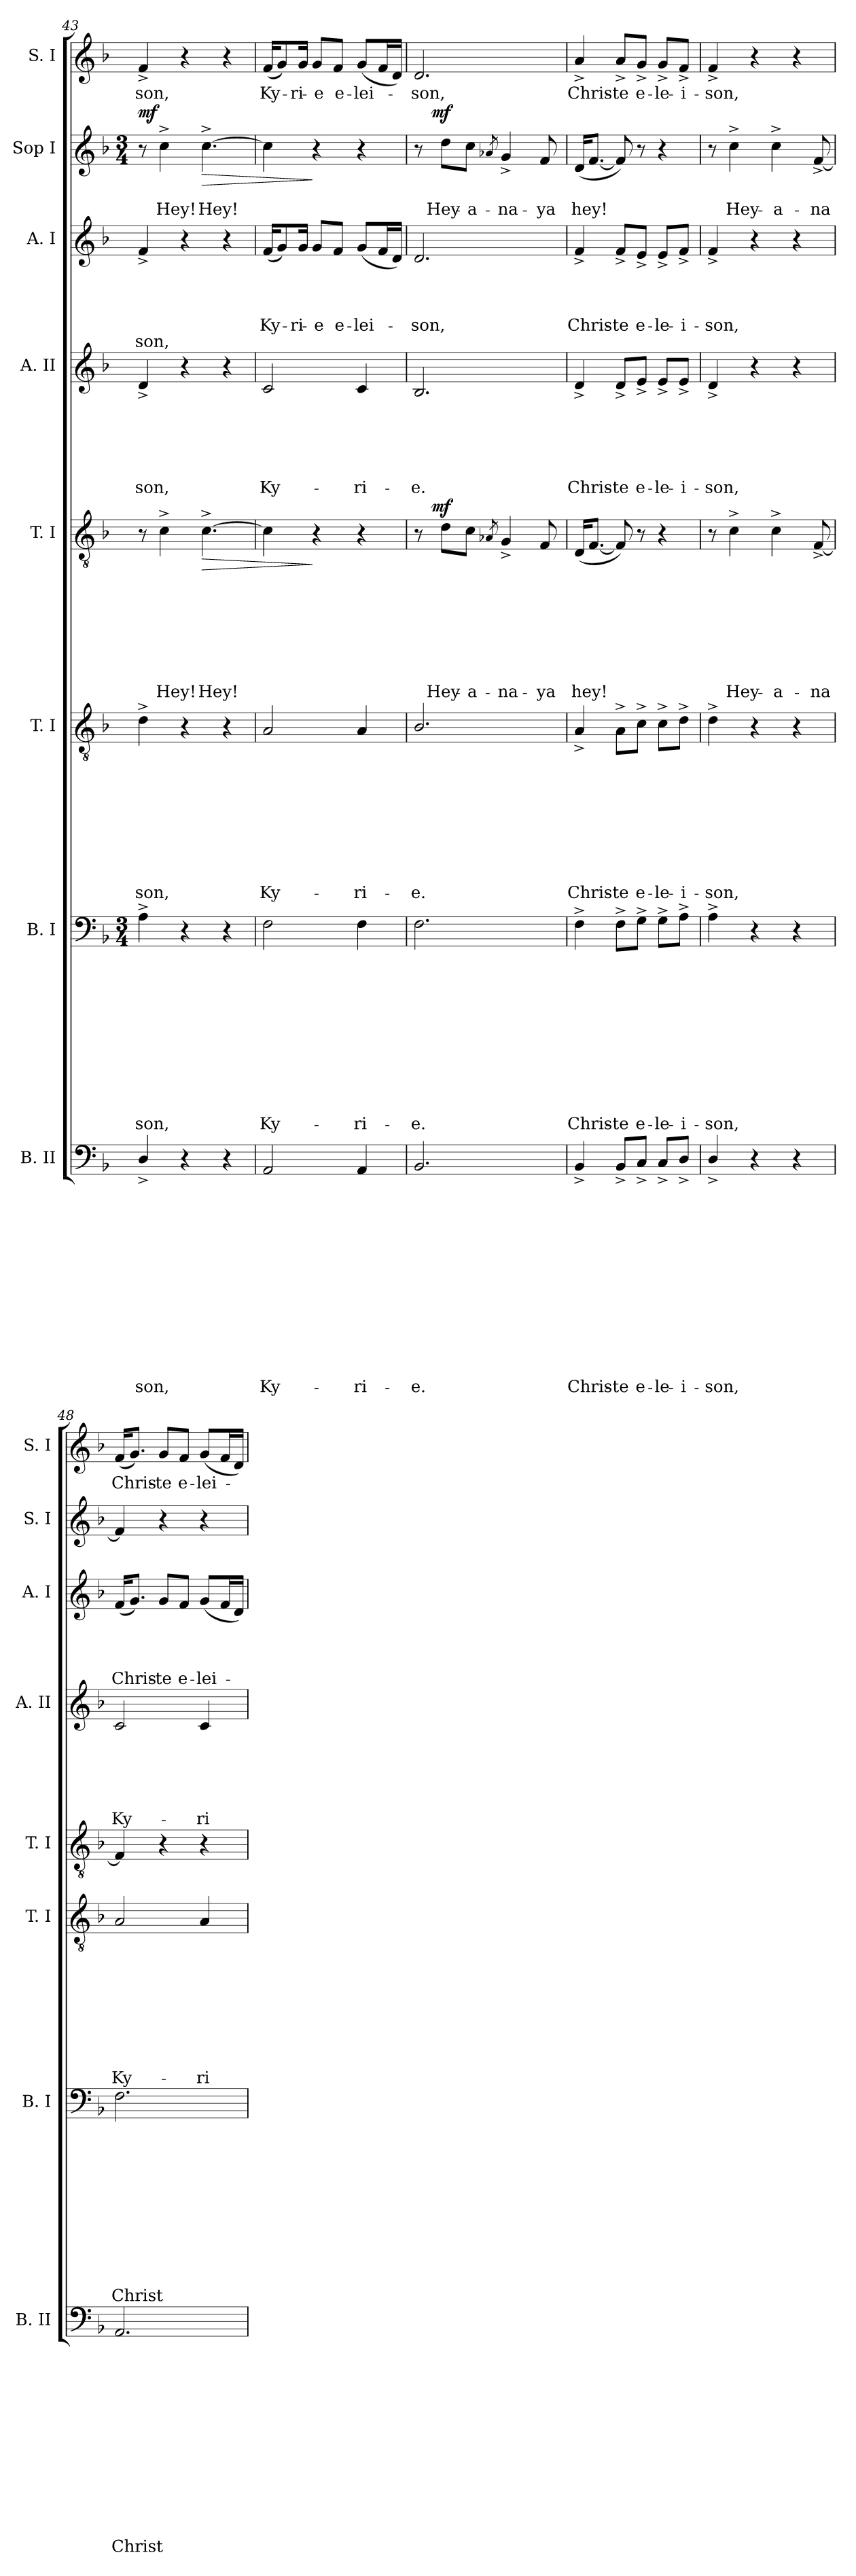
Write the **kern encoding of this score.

**kern	**text	**text	**text	**text	**text	**text	**text	**text	**text	**text	**text	**text	**text	**kern	**text	**text	**text	**text	**text	**text	**text	**text	**text	**text	**text	**kern	**text	**text	**text	**text	**text	**text	**text	**text	**text	**kern	**text	**text	**text	**text	**text	**text	**text	**text	**dynam	**kern	**text	**text	**text	**text	**text	**text	**kern	**text	**text	**text	**text	**text	**kern	**text	**text	**dynam	**kern	**text
*part8	*part8	*part8	*part8	*part8	*part8	*part8	*part8	*part8	*part8	*part8	*part8	*part8	*part8	*part7	*part7	*part7	*part7	*part7	*part7	*part7	*part7	*part7	*part7	*part7	*part7	*part6	*part6	*part6	*part6	*part6	*part6	*part6	*part6	*part6	*part6	*part5	*part5	*part5	*part5	*part5	*part5	*part5	*part5	*part5	*part5	*part4	*part4	*part4	*part4	*part4	*part4	*part4	*part3	*part3	*part3	*part3	*part3	*part3	*part2	*part2	*part2	*part2	*part1	*part1
*staff8	*staff8	*staff8	*staff8	*staff8	*staff8	*staff8	*staff8	*staff8	*staff8	*staff8	*staff8	*staff8	*staff8	*staff7	*staff7	*staff7	*staff7	*staff7	*staff7	*staff7	*staff7	*staff7	*staff7	*staff7	*staff7	*staff6	*staff6	*staff6	*staff6	*staff6	*staff6	*staff6	*staff6	*staff6	*staff6	*staff5	*staff5	*staff5	*staff5	*staff5	*staff5	*staff5	*staff5	*staff5	*staff5	*staff4	*staff4	*staff4	*staff4	*staff4	*staff4	*staff4	*staff3	*staff3	*staff3	*staff3	*staff3	*staff3	*staff2	*staff2	*staff2	*staff2	*staff1	*staff1
*I"B. II	*	*	*	*	*	*	*	*	*	*	*	*	*	*I"B. I	*	*	*	*	*	*	*	*	*	*	*	*I"T. I	*	*	*	*	*	*	*	*	*	*I"T. I	*	*	*	*	*	*	*	*	*	*I"A. II	*	*	*	*	*	*	*I"A. I	*	*	*	*	*	*I"Sop I	*	*	*	*I"S. I	*
*I'B. II	*	*	*	*	*	*	*	*	*	*	*	*	*	*I'B. I	*	*	*	*	*	*	*	*	*	*	*	*I'T. I	*	*	*	*	*	*	*	*	*	*I'T. I	*	*	*	*	*	*	*	*	*	*I'A. II	*	*	*	*	*	*	*I'A. I	*	*	*	*	*	*I'S. I	*	*	*	*I'S. I	*
*clefF4	*	*	*	*	*	*	*	*	*	*	*	*	*	*clefF4	*	*	*	*	*	*	*	*	*	*	*	*clefGv2	*	*	*	*	*	*	*	*	*	*clefGv2	*	*	*	*	*	*	*	*	*	*clefG2	*	*	*	*	*	*	*clefG2	*	*	*	*	*	*clefG2	*	*	*	*clefG2	*
*k[b-]	*	*	*	*	*	*	*	*	*	*	*	*	*	*k[b-]	*	*	*	*	*	*	*	*	*	*	*	*k[b-]	*	*	*	*	*	*	*	*	*	*k[b-]	*	*	*	*	*	*	*	*	*	*k[b-]	*	*	*	*	*	*	*k[b-]	*	*	*	*	*	*k[b-]	*	*	*	*k[b-]	*
*F:	*	*	*	*	*	*	*	*	*	*	*	*	*	*F:	*	*	*	*	*	*	*	*	*	*	*	*F:	*	*	*	*	*	*	*	*	*	*F:	*	*	*	*	*	*	*	*	*	*F:	*	*	*	*	*	*	*F:	*	*	*	*	*	*F:	*	*	*	*F:	*
*	*	*	*	*	*	*	*	*	*	*	*	*	*	*M3/4	*	*	*	*	*	*	*	*	*	*	*	*	*	*	*	*	*	*	*	*	*	*	*	*	*	*	*	*	*	*	*	*	*	*	*	*	*	*	*	*	*	*	*	*	*M3/4	*	*	*	*	*
=43	=43	=43	=43	=43	=43	=43	=43	=43	=43	=43	=43	=43	=43	=43	=43	=43	=43	=43	=43	=43	=43	=43	=43	=43	=43	=43	=43	=43	=43	=43	=43	=43	=43	=43	=43	=43	=43	=43	=43	=43	=43	=43	=43	=43	=43	=43	=43	=43	=43	=43	=43	=43	=43	=43	=43	=43	=43	=43	=43	=43	=43	=43	=43	=43
!	!	!	!	!	!	!	!	!	!	!	!	!	!LO:LY:b	!	!	!	!	!	!	!	!	!	!	!	!LO:LY:b	!	!	!	!	!	!	!	!	!	!LO:LY:b	!	!	!	!	!	!	!	!	!	!	!	!	!	!	!	!	!LO:LY:b	!	!	!	!	!	!LO:LY:b	!	!	!	!LO:DY:a	!	!LO:LY:b
4D^>/	.	.	.	.	.	.	.	.	.	.	.	.	-son,	4A^>\	.	.	.	.	.	.	.	.	.	.	-son,	4d^>\	.	.	.	.	.	.	.	.	-son,	8r	.	.	.	.	.	.	.	.	.	4d^</	.	.	.	.	.	-son,	4f^</	.	.	.	.	-son,	8r	.	.	mf	4f^</	-son,
!	!	!	!	!	!	!	!	!	!	!	!	!	!	!	!	!	!	!	!	!	!	!	!	!	!	!	!	!	!	!	!	!	!	!	!	!	!	!	!	!	!	!	!	!LO:LY:b	!	!	!	!	!	!	!	!	!	!	!	!	!	!	!	!	!LO:LY:b	!	!	!
.	.	.	.	.	.	.	.	.	.	.	.	.	.	.	.	.	.	.	.	.	.	.	.	.	.	.	.	.	.	.	.	.	.	.	.	4c^>\	.	.	.	.	.	.	.	Hey!	.	.	.	.	.	.	.	.	.	.	.	.	.	.	4cc^>\	.	Hey!	.	.	.
4r	.	.	.	.	.	.	.	.	.	.	.	.	.	4r	.	.	.	.	.	.	.	.	.	.	.	4r	.	.	.	.	.	.	.	.	.	.	.	.	.	.	.	.	.	.	.	4r	.	.	.	.	.	.	4r	.	.	.	.	.	.	.	.	.	4r	.
!	!	!	!	!	!	!	!	!	!	!	!	!	!	!	!	!	!	!	!	!	!	!	!	!	!	!	!	!	!	!	!	!	!	!	!	!	!	!	!	!	!	!	!	!LO:LY:b	!LO:HP:b	!	!	!	!	!	!	!	!	!	!	!	!	!	!	!	!LO:LY:b	!LO:HP:b	!	!
.	.	.	.	.	.	.	.	.	.	.	.	.	.	.	.	.	.	.	.	.	.	.	.	.	.	.	.	.	.	.	.	.	.	.	.	[>4.c^>\	.	.	.	.	.	.	.	Hey!	>	.	.	.	.	.	.	.	.	.	.	.	.	.	[>4.cc^>\	.	Hey!	>	.	.
4r	.	.	.	.	.	.	.	.	.	.	.	.	.	4r	.	.	.	.	.	.	.	.	.	.	.	4r	.	.	.	.	.	.	.	.	.	.	.	.	.	.	.	.	.	.	.	4r	.	.	.	.	.	.	4r	.	.	.	.	.	.	.	.	.	4r	.
=44	=44	=44	=44	=44	=44	=44	=44	=44	=44	=44	=44	=44	=44	=44	=44	=44	=44	=44	=44	=44	=44	=44	=44	=44	=44	=44	=44	=44	=44	=44	=44	=44	=44	=44	=44	=44	=44	=44	=44	=44	=44	=44	=44	=44	=44	=44	=44	=44	=44	=44	=44	=44	=44	=44	=44	=44	=44	=44	=44	=44	=44	=44	=44	=44
!	!	!	!	!	!	!	!	!	!	!	!	!	!LO:LY:b	!	!	!	!	!	!	!	!	!	!	!	!LO:LY:b	!	!	!	!	!	!	!	!	!	!LO:LY:b	!	!	!	!	!	!	!	!	!	!	!	!	!	!	!	!	!LO:LY:b	!	!	!	!	!LO:LY:b	!	!	!	!	!	!	!LO:LY:b
2AA/	.	.	.	.	.	.	.	.	.	.	.	.	Ky-	2F\	.	.	.	.	.	.	.	.	.	.	Ky-	2A/	.	.	.	.	.	.	.	.	Ky-	4c\]	.	.	.	.	.	.	.	.	.	2c/	.	.	.	.	.	Ky-	(<16f/KL	.	.	.	Ky-	.	4cc\]	.	.	.	(<16f/KL	Ky-
.	.	.	.	.	.	.	.	.	.	.	.	.	.	.	.	.	.	.	.	.	.	.	.	.	.	.	.	.	.	.	.	.	.	.	.	.	.	.	.	.	.	.	.	.	.	.	.	.	.	.	.	.	8g/)	.	.	.	.	.	.	.	.	.	8g/)	.
!	!	!	!	!	!	!	!	!	!	!	!	!	!	!	!	!	!	!	!	!	!	!	!	!	!	!	!	!	!	!	!	!	!	!	!	!	!	!	!	!	!	!	!	!	!	!	!	!	!	!	!	!	!	!	!	!	!LO:LY:b	!	!	!	!	!	!	!LO:LY:b
.	.	.	.	.	.	.	.	.	.	.	.	.	.	.	.	.	.	.	.	.	.	.	.	.	.	.	.	.	.	.	.	.	.	.	.	.	.	.	.	.	.	.	.	.	.	.	.	.	.	.	.	.	16g/Jk	.	.	.	-ri-	.	.	.	.	.	16g/Jk	-ri-
!	!	!	!	!	!	!	!	!	!	!	!	!	!	!	!	!	!	!	!	!	!	!	!	!	!	!	!	!	!	!	!	!	!	!	!	!	!	!	!	!	!	!	!	!	!	!	!	!	!	!	!	!	!	!	!	!	!LO:LY:b	!	!	!	!	!	!	!LO:LY:b
.	.	.	.	.	.	.	.	.	.	.	.	.	.	.	.	.	.	.	.	.	.	.	.	.	.	.	.	.	.	.	.	.	.	.	.	4r	.	.	.	.	.	.	.	.	]	.	.	.	.	.	.	.	8g/L	.	.	.	-e	.	4r	.	.	]	8g/L	-e
!	!	!	!	!	!	!	!	!	!	!	!	!	!	!	!	!	!	!	!	!	!	!	!	!	!	!	!	!	!	!	!	!	!	!	!	!	!	!	!	!	!	!	!	!	!	!	!	!	!	!	!	!	!	!	!	!	!LO:LY:b	!	!	!	!	!	!	!LO:LY:b
.	.	.	.	.	.	.	.	.	.	.	.	.	.	.	.	.	.	.	.	.	.	.	.	.	.	.	.	.	.	.	.	.	.	.	.	.	.	.	.	.	.	.	.	.	.	.	.	.	.	.	.	.	8f/J	.	.	.	e-	.	.	.	.	.	8f/J	e-
!	!	!	!	!	!	!	!	!	!	!	!	!	!LO:LY:b	!	!	!	!	!	!	!	!	!	!	!	!LO:LY:b	!	!	!	!	!	!	!	!	!	!LO:LY:b	!	!	!	!	!	!	!	!	!	!	!	!	!	!	!	!	!LO:LY:b	!	!	!	!	!LO:LY:b	!	!	!	!	!	!	!LO:LY:b
4AA/	.	.	.	.	.	.	.	.	.	.	.	.	-ri-	4F\	.	.	.	.	.	.	.	.	.	.	-ri-	4A/	.	.	.	.	.	.	.	.	-ri-	4r	.	.	.	.	.	.	.	.	.	4c/	.	.	.	.	.	-ri-	(<8g/L	.	.	.	-lei-	.	4r	.	.	.	(<8g/L	-lei-
.	.	.	.	.	.	.	.	.	.	.	.	.	.	.	.	.	.	.	.	.	.	.	.	.	.	.	.	.	.	.	.	.	.	.	.	.	.	.	.	.	.	.	.	.	.	.	.	.	.	.	.	.	16f/L	.	.	.	.	.	.	.	.	.	16f/L	.
.	.	.	.	.	.	.	.	.	.	.	.	.	.	.	.	.	.	.	.	.	.	.	.	.	.	.	.	.	.	.	.	.	.	.	.	.	.	.	.	.	.	.	.	.	.	.	.	.	.	.	.	.	16d/JJ)	.	.	.	.	.	.	.	.	.	16d/JJ)	.
=45	=45	=45	=45	=45	=45	=45	=45	=45	=45	=45	=45	=45	=45	=45	=45	=45	=45	=45	=45	=45	=45	=45	=45	=45	=45	=45	=45	=45	=45	=45	=45	=45	=45	=45	=45	=45	=45	=45	=45	=45	=45	=45	=45	=45	=45	=45	=45	=45	=45	=45	=45	=45	=45	=45	=45	=45	=45	=45	=45	=45	=45	=45	=45	=45
!	!	!	!	!	!	!	!	!	!	!	!	!	!LO:LY:b	!	!	!	!	!	!	!	!	!	!	!	!LO:LY:b	!	!	!	!	!	!	!	!	!	!LO:LY:b	!	!	!	!	!	!	!	!	!	!	!	!	!	!	!	!	!LO:LY:b	!	!	!	!	!LO:LY:b	!	!	!	!	!	!	!LO:LY:b
*	*	*	*	*	*	*	*	*	*	*	*	*	*	*	*	*	*	*	*	*	*	*	*	*	*	*	*	*	*	*	*	*	*	*	*	*^	*	*	*	*	*	*	*	*	*	*	*	*	*	*	*	*	*	*	*	*	*	*	*^	*	*	*	*	*
2.BB-/	.	.	.	.	.	.	.	.	.	.	.	.	-e.	2.F\	.	.	.	.	.	.	.	.	.	.	-e.	2.B-/	.	.	.	.	.	.	.	.	-e.	8r	16.ryy	.	.	.	.	.	.	.	.	.	2.B-/	.	.	.	.	.	-e.	2.d/	.	.	.	-son,	.	8r	16.ryy	.	.	.	2.d/	-son,
!	!	!	!	!	!	!	!	!	!	!	!	!	!	!	!	!	!	!	!	!	!	!	!	!	!	!	!	!	!	!	!	!	!	!	!	!	!	!	!	!	!	!	!	!	!	!LO:DY:a	!	!	!	!	!	!	!	!	!	!	!	!	!	!	!	!	!	!LO:DY:a	!	!
.	.	.	.	.	.	.	.	.	.	.	.	.	.	.	.	.	.	.	.	.	.	.	.	.	.	.	.	.	.	.	.	.	.	.	.	.	2ryy	.	.	.	.	.	.	.	.	mf	.	.	.	.	.	.	.	.	.	.	.	.	.	.	2ryy	.	.	mf	.	.
!	!	!	!	!	!	!	!	!	!	!	!	!	!	!	!	!	!	!	!	!	!	!	!	!	!	!	!	!	!	!	!	!	!	!	!	!	!	!	!	!	!	!	!	!	!LO:LY:b	!	!	!	!	!	!	!	!	!	!	!	!	!	!	!	!	!	!LO:LY:b	!	!	!
.	.	.	.	.	.	.	.	.	.	.	.	.	.	.	.	.	.	.	.	.	.	.	.	.	.	.	.	.	.	.	.	.	.	.	.	8d\L	.	.	.	.	.	.	.	.	Hey-	.	.	.	.	.	.	.	.	.	.	.	.	.	.	8dd\L	.	.	Hey-	.	.	.
!	!	!	!	!	!	!	!	!	!	!	!	!	!	!	!	!	!	!	!	!	!	!	!	!	!	!	!	!	!	!	!	!	!	!	!	!	!	!	!	!	!	!	!	!	!LO:LY:b:rj	!	!	!	!	!	!	!	!	!	!	!	!	!	!	!	!	!	!LO:LY:b:rj	!	!	!
.	.	.	.	.	.	.	.	.	.	.	.	.	.	.	.	.	.	.	.	.	.	.	.	.	.	.	.	.	.	.	.	.	.	.	.	8c\J	.	.	.	.	.	.	.	.	-a-	.	.	.	.	.	.	.	.	.	.	.	.	.	.	8cc\J	.	.	-a-	.	.	.
.	.	.	.	.	.	.	.	.	.	.	.	.	.	.	.	.	.	.	.	.	.	.	.	.	.	.	.	.	.	.	.	.	.	.	.	8qA-X/	.	.	.	.	.	.	.	.	.	.	.	.	.	.	.	.	.	.	.	.	.	.	.	8qa-X/	.	.	.	.	.	.
!	!	!	!	!	!	!	!	!	!	!	!	!	!	!	!	!	!	!	!	!	!	!	!	!	!	!	!	!	!	!	!	!	!	!	!	!	!	!	!	!	!	!	!	!	!LO:LY:b	!	!	!	!	!	!	!	!	!	!	!	!	!	!	!	!	!	!LO:LY:b	!	!	!
.	.	.	.	.	.	.	.	.	.	.	.	.	.	.	.	.	.	.	.	.	.	.	.	.	.	.	.	.	.	.	.	.	.	.	.	4G^</	.	.	.	.	.	.	.	.	-na-	.	.	.	.	.	.	.	.	.	.	.	.	.	.	4g^</	.	.	-na-	.	.	.
.	.	.	.	.	.	.	.	.	.	.	.	.	.	.	.	.	.	.	.	.	.	.	.	.	.	.	.	.	.	.	.	.	.	.	.	.	8ryy	.	.	.	.	.	.	.	.	.	.	.	.	.	.	.	.	.	.	.	.	.	.	.	8ryy	.	.	.	.	.
!	!	!	!	!	!	!	!	!	!	!	!	!	!	!	!	!	!	!	!	!	!	!	!	!	!	!	!	!	!	!	!	!	!	!	!	!	!	!	!	!	!	!	!	!	!LO:LY:b	!	!	!	!	!	!	!	!	!	!	!	!	!	!	!	!	!	!LO:LY:b	!	!	!
.	.	.	.	.	.	.	.	.	.	.	.	.	.	.	.	.	.	.	.	.	.	.	.	.	.	.	.	.	.	.	.	.	.	.	.	8F/	.	.	.	.	.	.	.	.	-ya	.	.	.	.	.	.	.	.	.	.	.	.	.	.	8f/	.	.	-ya	.	.	.
.	.	.	.	.	.	.	.	.	.	.	.	.	.	.	.	.	.	.	.	.	.	.	.	.	.	.	.	.	.	.	.	.	.	.	.	.	32ryy	.	.	.	.	.	.	.	.	.	.	.	.	.	.	.	.	.	.	.	.	.	.	.	32ryy	.	.	.	.	.
=46	=46	=46	=46	=46	=46	=46	=46	=46	=46	=46	=46	=46	=46	=46	=46	=46	=46	=46	=46	=46	=46	=46	=46	=46	=46	=46	=46	=46	=46	=46	=46	=46	=46	=46	=46	=46	=46	=46	=46	=46	=46	=46	=46	=46	=46	=46	=46	=46	=46	=46	=46	=46	=46	=46	=46	=46	=46	=46	=46	=46	=46	=46	=46	=46	=46	=46
!	!	!	!	!	!	!	!	!	!	!	!	!	!LO:LY:b	!	!	!	!	!	!	!	!	!	!	!	!LO:LY:b	!	!	!	!	!	!	!	!	!	!LO:LY:b	!	!	!	!	!	!	!	!	!	!LO:LY:b	!	!	!	!	!	!	!	!LO:LY:b	!	!	!	!	!LO:LY:b	!	!	!	!	!LO:LY:b	!	!	!LO:LY:b
*	*	*	*	*	*	*	*	*	*	*	*	*	*	*	*	*	*	*	*	*	*	*	*	*	*	*	*	*	*	*	*	*	*	*	*	*v	*v	*	*	*	*	*	*	*	*	*	*	*	*	*	*	*	*	*	*	*	*	*	*	*v	*v	*	*	*	*	*
4BB-^</	.	.	.	.	.	.	.	.	.	.	.	.	Chris-	4F^>\	.	.	.	.	.	.	.	.	.	.	Chris-	4A^</	.	.	.	.	.	.	.	.	Chris-	(<16D/KL	.	.	.	.	.	.	.	hey!	.	4d^</	.	.	.	.	.	Chris-	4f^</	.	.	.	Chris-	.	(<16d/KL	.	hey!	.	4a^</	Chris-
.	.	.	.	.	.	.	.	.	.	.	.	.	.	.	.	.	.	.	.	.	.	.	.	.	.	.	.	.	.	.	.	.	.	.	.	[<8.F/J	.	.	.	.	.	.	.	.	.	.	.	.	.	.	.	.	.	.	.	.	.	.	[<8.f/J	.	.	.	.	.
!	!	!	!	!	!	!	!	!	!	!	!	!	!LO:LY:b	!	!	!	!	!	!	!	!	!	!	!	!LO:LY:b	!	!	!	!	!	!	!	!	!	!LO:LY:b	!	!	!	!	!	!	!	!	!	!	!	!	!	!	!	!	!LO:LY:b	!	!	!	!	!LO:LY:b	!	!	!	!	!	!	!LO:LY:b
8BB-^</L	.	.	.	.	.	.	.	.	.	.	.	.	-te	8F^>\L	.	.	.	.	.	.	.	.	.	.	-te	8A^>\L	.	.	.	.	.	.	.	.	-te	8F/])	.	.	.	.	.	.	.	.	.	8d^</L	.	.	.	.	.	-te	8f^</L	.	.	.	-te	.	8f/])	.	.	.	8a^</L	-te
!	!	!	!	!	!	!	!	!	!	!	!	!	!LO:LY:b	!	!	!	!	!	!	!	!	!	!	!	!LO:LY:b	!	!	!	!	!	!	!	!	!	!LO:LY:b	!	!	!	!	!	!	!	!	!	!	!	!	!	!	!	!	!LO:LY:b	!	!	!	!	!LO:LY:b	!	!	!	!	!	!	!LO:LY:b
8C^</J	.	.	.	.	.	.	.	.	.	.	.	.	e-	8G^>\J	.	.	.	.	.	.	.	.	.	.	e-	8c^>\J	.	.	.	.	.	.	.	.	e-	8r	.	.	.	.	.	.	.	.	.	8e^</J	.	.	.	.	.	e-	8e^</J	.	.	.	e-	.	8r	.	.	.	8g^</J	e-
!	!	!	!	!	!	!	!	!	!	!	!	!	!LO:LY:b	!	!	!	!	!	!	!	!	!	!	!	!LO:LY:b	!	!	!	!	!	!	!	!	!	!LO:LY:b	!	!	!	!	!	!	!	!	!	!	!	!	!	!	!	!	!LO:LY:b	!	!	!	!	!LO:LY:b	!	!	!	!	!	!	!LO:LY:b
8C^</L	.	.	.	.	.	.	.	.	.	.	.	.	-le-	8G^>\L	.	.	.	.	.	.	.	.	.	.	-le-	8c^>\L	.	.	.	.	.	.	.	.	-le-	4r	.	.	.	.	.	.	.	.	.	8e^</L	.	.	.	.	.	-le-	8e^</L	.	.	.	-le-	.	4r	.	.	.	8g^</L	-le-
!	!	!	!	!	!	!	!	!	!	!	!	!	!LO:LY:b	!	!	!	!	!	!	!	!	!	!	!	!LO:LY:b	!	!	!	!	!	!	!	!	!	!LO:LY:b	!	!	!	!	!	!	!	!	!	!	!	!	!	!	!	!	!LO:LY:b	!	!	!	!	!LO:LY:b	!	!	!	!	!	!	!LO:LY:b
8D^</J	.	.	.	.	.	.	.	.	.	.	.	.	-i-	8A^>\J	.	.	.	.	.	.	.	.	.	.	-i-	8d^>\J	.	.	.	.	.	.	.	.	-i-	.	.	.	.	.	.	.	.	.	.	8e^</J	.	.	.	.	.	-i-	8f^</J	.	.	.	-i-	.	.	.	.	.	8f^</J	-i-
!!LO:LB:g=z
=47	=47	=47	=47	=47	=47	=47	=47	=47	=47	=47	=47	=47	=47	=47	=47	=47	=47	=47	=47	=47	=47	=47	=47	=47	=47	=47	=47	=47	=47	=47	=47	=47	=47	=47	=47	=47	=47	=47	=47	=47	=47	=47	=47	=47	=47	=47	=47	=47	=47	=47	=47	=47	=47	=47	=47	=47	=47	=47	=47	=47	=47	=47	=47	=47
!	!	!	!	!	!	!	!	!	!	!	!	!	!LO:LY:b	!	!	!	!	!	!	!	!	!	!	!	!LO:LY:b	!	!	!	!	!	!	!	!	!	!LO:LY:b	!	!	!	!	!	!	!	!	!	!	!	!	!	!	!	!	!LO:LY:b	!	!	!	!	!LO:LY:b	!	!	!	!	!	!	!LO:LY:b
4D^>/	.	.	.	.	.	.	.	.	.	.	.	.	-son,	4A^>\	.	.	.	.	.	.	.	.	.	.	-son,	4d^>\	.	.	.	.	.	.	.	.	-son,	8r	.	.	.	.	.	.	.	.	.	4d^</	.	.	.	.	.	-son,	4f^</	.	.	.	-son,	.	8r	.	.	.	4f^</	-son,
!	!	!	!	!	!	!	!	!	!	!	!	!	!	!	!	!	!	!	!	!	!	!	!	!	!	!	!	!	!	!	!	!	!	!	!	!	!	!	!	!	!	!	!	!LO:LY:b	!	!	!	!	!	!	!	!	!	!	!	!	!	!	!	!	!LO:LY:b	!	!	!
.	.	.	.	.	.	.	.	.	.	.	.	.	.	.	.	.	.	.	.	.	.	.	.	.	.	.	.	.	.	.	.	.	.	.	.	4c^>\	.	.	.	.	.	.	.	Hey-	.	.	.	.	.	.	.	.	.	.	.	.	.	.	4cc^>\	.	Hey-	.	.	.
4r	.	.	.	.	.	.	.	.	.	.	.	.	.	4r	.	.	.	.	.	.	.	.	.	.	.	4r	.	.	.	.	.	.	.	.	.	.	.	.	.	.	.	.	.	.	.	4r	.	.	.	.	.	.	4r	.	.	.	.	.	.	.	.	.	4r	.
!	!	!	!	!	!	!	!	!	!	!	!	!	!	!	!	!	!	!	!	!	!	!	!	!	!	!	!	!	!	!	!	!	!	!	!	!	!	!	!	!	!	!	!	!LO:LY:b	!	!	!	!	!	!	!	!	!	!	!	!	!	!	!	!	!LO:LY:b	!	!	!
.	.	.	.	.	.	.	.	.	.	.	.	.	.	.	.	.	.	.	.	.	.	.	.	.	.	.	.	.	.	.	.	.	.	.	.	4c^>\	.	.	.	.	.	.	.	-a-	.	.	.	.	.	.	.	.	.	.	.	.	.	.	4cc^>\	.	-a-	.	.	.
4r	.	.	.	.	.	.	.	.	.	.	.	.	.	4r	.	.	.	.	.	.	.	.	.	.	.	4r	.	.	.	.	.	.	.	.	.	.	.	.	.	.	.	.	.	.	.	4r	.	.	.	.	.	.	4r	.	.	.	.	.	.	.	.	.	4r	.
!	!	!	!	!	!	!	!	!	!	!	!	!	!	!	!	!	!	!	!	!	!	!	!	!	!	!	!	!	!	!	!	!	!	!	!	!	!	!	!	!	!	!	!	!LO:LY:b	!	!	!	!	!	!	!	!	!	!	!	!	!	!	!	!	!LO:LY:b	!	!	!
.	.	.	.	.	.	.	.	.	.	.	.	.	.	.	.	.	.	.	.	.	.	.	.	.	.	.	.	.	.	.	.	.	.	.	.	[<8F^</	.	.	.	.	.	.	.	-na	.	.	.	.	.	.	.	.	.	.	.	.	.	.	[<8f^</	.	-na	.	.	.
=48	=48	=48	=48	=48	=48	=48	=48	=48	=48	=48	=48	=48	=48	=48	=48	=48	=48	=48	=48	=48	=48	=48	=48	=48	=48	=48	=48	=48	=48	=48	=48	=48	=48	=48	=48	=48	=48	=48	=48	=48	=48	=48	=48	=48	=48	=48	=48	=48	=48	=48	=48	=48	=48	=48	=48	=48	=48	=48	=48	=48	=48	=48	=48	=48
!	!	!	!	!	!	!	!	!	!	!	!	!	!LO:LY:b	!	!	!	!	!	!	!	!	!	!	!	!LO:LY:b	!	!	!	!	!	!	!	!	!	!LO:LY:b	!	!	!	!	!	!	!	!	!	!	!	!	!	!	!	!	!LO:LY:b	!	!	!	!	!LO:LY:b	!	!	!	!	!	!	!LO:LY:b
2.AA/	.	.	.	.	.	.	.	.	.	.	.	.	Christ-	2.F\	.	.	.	.	.	.	.	.	.	.	Christ-	2A/	.	.	.	.	.	.	.	.	Ky-	4F/]	.	.	.	.	.	.	.	.	.	2c/	.	.	.	.	.	Ky-	(<16f/KL	.	.	.	Chris-	.	4f/]	.	.	.	(<16f/KL	Chris-
.	.	.	.	.	.	.	.	.	.	.	.	.	.	.	.	.	.	.	.	.	.	.	.	.	.	.	.	.	.	.	.	.	.	.	.	.	.	.	.	.	.	.	.	.	.	.	.	.	.	.	.	.	8.g/J)	.	.	.	.	.	.	.	.	.	8.g/J)	.
!	!	!	!	!	!	!	!	!	!	!	!	!	!	!	!	!	!	!	!	!	!	!	!	!	!	!	!	!	!	!	!	!	!	!	!	!	!	!	!	!	!	!	!	!	!	!	!	!	!	!	!	!	!	!	!	!	!LO:LY:b	!	!	!	!	!	!	!LO:LY:b
.	.	.	.	.	.	.	.	.	.	.	.	.	.	.	.	.	.	.	.	.	.	.	.	.	.	.	.	.	.	.	.	.	.	.	.	4r	.	.	.	.	.	.	.	.	.	.	.	.	.	.	.	.	8g/L	.	.	.	-te	.	4r	.	.	.	8g/L	-te
!	!	!	!	!	!	!	!	!	!	!	!	!	!	!	!	!	!	!	!	!	!	!	!	!	!	!	!	!	!	!	!	!	!	!	!	!	!	!	!	!	!	!	!	!	!	!	!	!	!	!	!	!	!	!	!	!	!LO:LY:b	!	!	!	!	!	!	!LO:LY:b
.	.	.	.	.	.	.	.	.	.	.	.	.	.	.	.	.	.	.	.	.	.	.	.	.	.	.	.	.	.	.	.	.	.	.	.	.	.	.	.	.	.	.	.	.	.	.	.	.	.	.	.	.	8f/J	.	.	.	e-	.	.	.	.	.	8f/J	e-
!	!	!	!	!	!	!	!	!	!	!	!	!	!	!	!	!	!	!	!	!	!	!	!	!	!	!	!	!	!	!	!	!	!	!	!LO:LY:b	!	!	!	!	!	!	!	!	!	!	!	!	!	!	!	!	!LO:LY:b	!	!	!	!	!LO:LY:b	!	!	!	!	!	!	!LO:LY:b
.	.	.	.	.	.	.	.	.	.	.	.	.	.	.	.	.	.	.	.	.	.	.	.	.	.	4A/	.	.	.	.	.	.	.	.	-ri-	4r	.	.	.	.	.	.	.	.	.	4c/	.	.	.	.	.	-ri-	(<8g/L	.	.	.	-lei-	.	4r	.	.	.	(<8g/L	-lei-
.	.	.	.	.	.	.	.	.	.	.	.	.	.	.	.	.	.	.	.	.	.	.	.	.	.	.	.	.	.	.	.	.	.	.	.	.	.	.	.	.	.	.	.	.	.	.	.	.	.	.	.	.	16f/L	.	.	.	.	.	.	.	.	.	16f/L	.
.	.	.	.	.	.	.	.	.	.	.	.	.	.	.	.	.	.	.	.	.	.	.	.	.	.	.	.	.	.	.	.	.	.	.	.	.	.	.	.	.	.	.	.	.	.	.	.	.	.	.	.	.	16d/JJ)	.	.	.	.	.	.	.	.	.	16d/JJ)	.
=	=	=	=	=	=	=	=	=	=	=	=	=	=	=	=	=	=	=	=	=	=	=	=	=	=	=	=	=	=	=	=	=	=	=	=	=	=	=	=	=	=	=	=	=	=	=	=	=	=	=	=	=	=	=	=	=	=	=	=	=	=	=	=	=
*-	*-	*-	*-	*-	*-	*-	*-	*-	*-	*-	*-	*-	*-	*-	*-	*-	*-	*-	*-	*-	*-	*-	*-	*-	*-	*-	*-	*-	*-	*-	*-	*-	*-	*-	*-	*-	*-	*-	*-	*-	*-	*-	*-	*-	*-	*-	*-	*-	*-	*-	*-	*-	*-	*-	*-	*-	*-	*-	*-	*-	*-	*-	*-	*-
